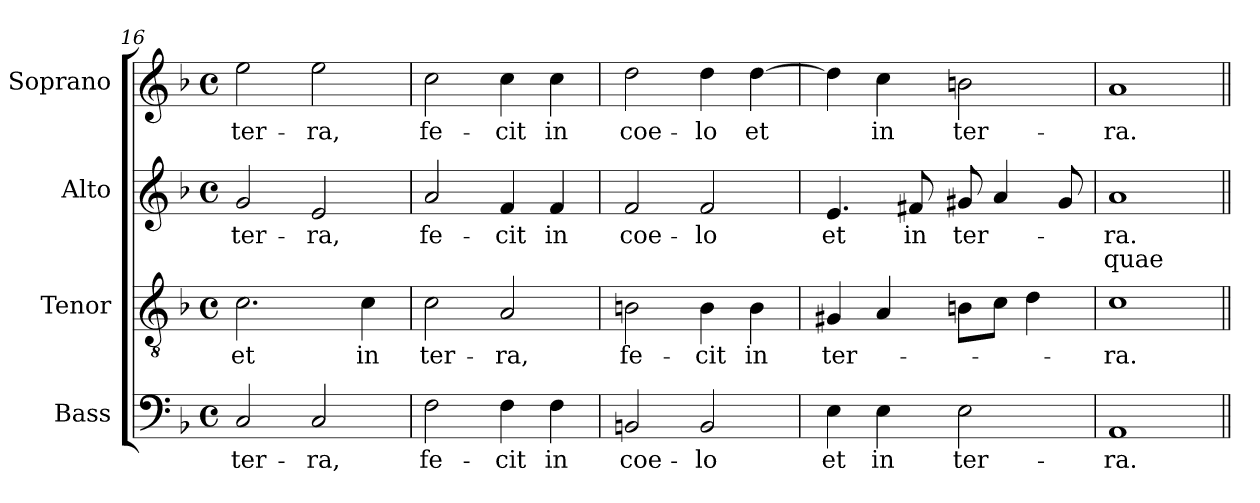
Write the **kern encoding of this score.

**kern	**text	**kern	**text	**kern	**text	**text	**kern	**text
*part4	*part4	*part3	*part3	*part2	*part2	*part2	*part1	*part1
*staff4	*staff4	*staff3	*staff3	*staff2	*staff2	*staff2	*staff1	*staff1
*I"Bass	*	*I"Tenor	*	*I"Alto	*	*	*I"Soprano	*
*I'B.	*	*I'T.	*	*I'A.	*	*	*I'S.	*
*clefF4	*	*clefGv2	*	*clefG2	*	*	*clefG2	*
*	*	*ITrd7c12	*	*	*	*	*	*
*k[b-]	*	*k[b-]	*	*k[b-]	*	*	*k[b-]	*
*F:	*	*F:	*	*F:	*	*	*F:	*
*M4/4	*	*M4/4	*	*M4/4	*	*	*M4/4	*
*met(c)	*	*met(c)	*	*met(c)	*	*	*met(c)	*
=16	=16	=16	=16	=16	=16	=16	=16	=16
!	!LO:LY:b:color=#000000	!	!	!	!	!	!	!
!	!	!	!LO:LY:b:color=#000000	!	!	!	!	!
!	!	!	!	!	!LO:LY:b:color=#000000	!	!	!
!	!	!	!	!	!	!	!	!LO:LY:b:color=#000000
2Ci/	ter-	2.Ci\	et	2gi/	ter-	.	2eei\	ter-
!	!LO:LY:b:color=#000000	!	!	!	!	!	!	!
!	!	!	!	!	!LO:LY:b:color=#000000	!	!	!
!	!	!	!	!	!	!	!	!LO:LY:b:color=#000000
2Ci/	-ra,	.	.	2ei/	-ra,	.	2eei\	-ra,
!	!	!	!LO:LY:b:color=#000000	!	!	!	!	!
.	.	4Ci\	in	.	.	.	.	.
=17	=17	=17	=17	=17	=17	=17	=17	=17
!	!LO:LY:b:color=#000000	!	!	!	!	!	!	!
!	!	!	!LO:LY:b:color=#000000	!	!	!	!	!
!	!	!	!	!	!LO:LY:b:color=#000000	!	!	!
!	!	!	!	!	!	!	!	!LO:LY:b:color=#000000
2Fi\	fe-	2Ci\	ter-	2ai/	fe-	.	2cci\	fe-
!	!LO:LY:b:color=#000000	!	!	!	!	!	!	!
!	!	!	!LO:LY:b:color=#000000	!	!	!	!	!
!	!	!	!	!	!LO:LY:b:color=#000000	!	!	!
!	!	!	!	!	!	!	!	!LO:LY:b:color=#000000
4Fi\	-cit	2AAi/	-ra,	4fi/	-cit	.	4cci\	-cit
!	!LO:LY:b:color=#000000	!	!	!	!	!	!	!
!	!	!	!	!	!LO:LY:b:color=#000000	!	!	!
!	!	!	!	!	!	!	!	!LO:LY:b:color=#000000
4Fi\	in	.	.	4fi/	in	.	4cci\	in
=18	=18	=18	=18	=18	=18	=18	=18	=18
!	!LO:LY:b:color=#000000	!	!	!	!	!	!	!
!	!	!	!LO:LY:b:color=#000000	!	!	!	!	!
!	!	!	!	!	!LO:LY:b:color=#000000	!	!	!
!	!	!	!	!	!	!	!	!LO:LY:b:color=#000000
2BBni/	coe-	2BBni\	fe-	2fi/	coe-	.	2ddi\	coe-
!	!LO:LY:b:color=#000000	!	!	!	!	!	!	!
!	!	!	!LO:LY:b:color=#000000	!	!	!	!	!
!	!	!	!	!	!LO:LY:b:color=#000000	!	!	!
!	!	!	!	!	!	!	!	!LO:LY:b:color=#000000
2BBi/	-lo	4BBi\	-cit	2fi/	-lo	.	4ddi\	-lo
!	!	!	!LO:LY:b:color=#000000	!	!	!	!	!
!	!	!	!	!	!	!	!	!LO:LY:b:color=#000000
.	.	4BBi\	in	.	.	.	[>4ddi\	et
=19	=19	=19	=19	=19	=19	=19	=19	=19
!	!LO:LY:b:color=#000000	!	!	!	!	!	!	!
!	!	!	!LO:LY:b:color=#000000	!	!	!	!	!
!	!	!	!	!	!LO:LY:b:color=#000000	!	!	!
4Ei\	et	4GG#Xi/	ter-	4.ei/	et	.	4ddi\]	.
!	!LO:LY:b:color=#000000	!	!	!	!	!	!	!
!	!	!	!	!	!	!	!	!LO:LY:b:color=#000000
4Ei\	in	4AAi/	.	.	.	.	4cci\	in
!	!	!	!	!	!LO:LY:b:color=#000000	!	!	!
.	.	.	.	8f#Xi/	in	.	.	.
!	!LO:LY:b:color=#000000	!	!	!	!	!	!	!
!	!	!	!	!	!LO:LY:b:color=#000000	!	!	!
!	!	!	!	!	!	!	!	!LO:LY:b:color=#000000
2Ei\	ter-	8BBni\L	.	8g#Xi/	ter-	.	2bni\	ter-
.	.	8Ci\J	.	4ai/	.	.	.	.
.	.	4Di\	.	.	.	.	.	.
.	.	.	.	8g#i/	.	.	.	.
=20	=20	=20	=20	=20	=20	=20	=20	=20
!	!LO:LY:b:color=#000000	!	!	!	!	!	!	!
!	!	!	!LO:LY:b:color=#000000	!	!	!	!	!
!	!	!	!	!	!LO:LY:b:color=#000000	!LO:LY:b:color=#000000	!	!
!	!	!	!	!	!	!	!	!LO:LY:b:color=#000000
1AAi	-ra.	1Ci	-ra.	1ai	-ra.	quae-	1ai	-ra.
=||	=||	=||	=||	=||	=||	=||	=||	=||
*-	*-	*-	*-	*-	*-	*-	*-	*-
